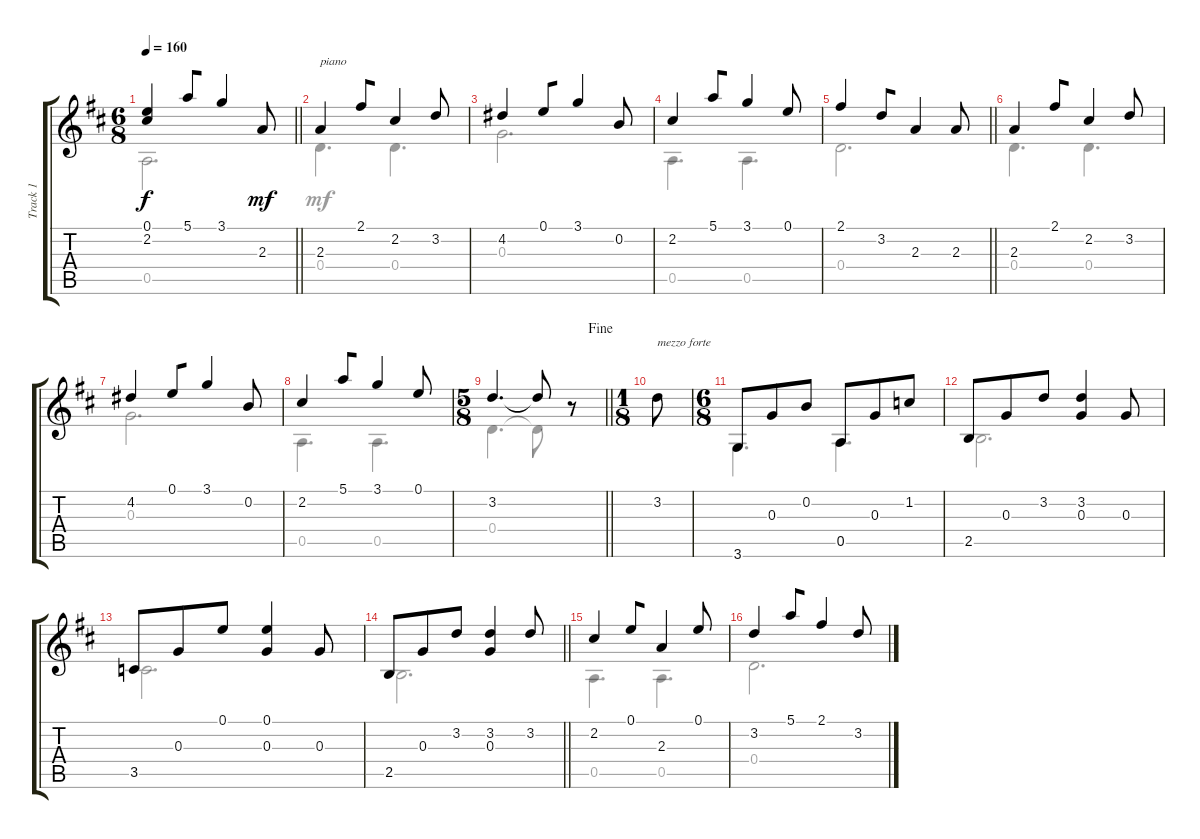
\track ("Track 1" "Track 1") {instrument acousticguitarsteel}
\staff {score tabs}
\tuning (E4 B3 G3 D3 A2 E2) {hide}
\voice
\ts (6 8)
\tempo 160
\clef g2
\barLineRight lightlight
\ks d
(0.1 2.2).4{dy f} 5.1.8{beam merge} 3.1.4 2.3.8{dy mf} |
2.3.4{txt "piano" volume 9} 2.1.8{beam merge} 2.2.4 3.2.8 |
4.2.4 0.1.8{beam merge} 3.1.4 0.2.8 |
2.2.4 5.1.8{beam merge} 3.1.4 0.1.8 |
\barLineRight lightlight
2.1.4 3.2.8{beam merge} 2.3.4{beam split} 2.3.8 |
2.3.4 2.1.8{beam merge} 2.2.4 3.2.8 |
4.2.4 0.1.8{beam merge} 3.1.4 0.2.8 |
2.2.4 5.1.8{beam merge} 3.1.4 0.1.8 |
\ts (5 8)
\jump fine
\barLineRight lightlight
3.2.4{d} 3.2{t}.8 r.8 |
\ts (1 8)
3.2.8{txt "mezzo forte" volume 13} |
\ts (6 8)
3.6.8 0.3.8 0.2.8 0.5.8 0.3.8 1.2.8 |
2.5.8 0.3.8 3.2.8 (3.2 0.3).4 0.3.8 |
3.5.8 0.3.8 0.1.8 (0.1 0.3).4 0.3.8 |
\barLineRight lightlight
2.5.8 0.3.8 3.2.8 (3.2 0.3).4 3.2.8 |
2.2.4 0.1.8{beam merge} 2.3.4 0.1.8 |
3.2.4 5.1.8{beam merge} 2.1.4 3.2.8
\voice
\clef g2
\ottava regular
\simile none
\barLineRight lightlight
\ks d
0.5.2{d dy f} |
0.4.4{d dy mf} 0.4.4{d} |
0.3.2{d} |
0.5.4{d} 0.5.4{d} |
\barLineRight lightlight
0.4.2{d} |
0.4.4{d} 0.4.4{d} |
0.3.2{d} |
0.5.4{d} 0.5.4{d} |
\barLineRight lightlight
0.4.4{d} 0.4{t}.8 r.8 |
|
3.6.4{d} 0.5.4{d} |
2.5.2{d} |
3.5.2{d} |
\barLineRight lightlight
2.5.2{d} |
0.5.4{d} 0.5.4{d} |
0.4.2{d}
